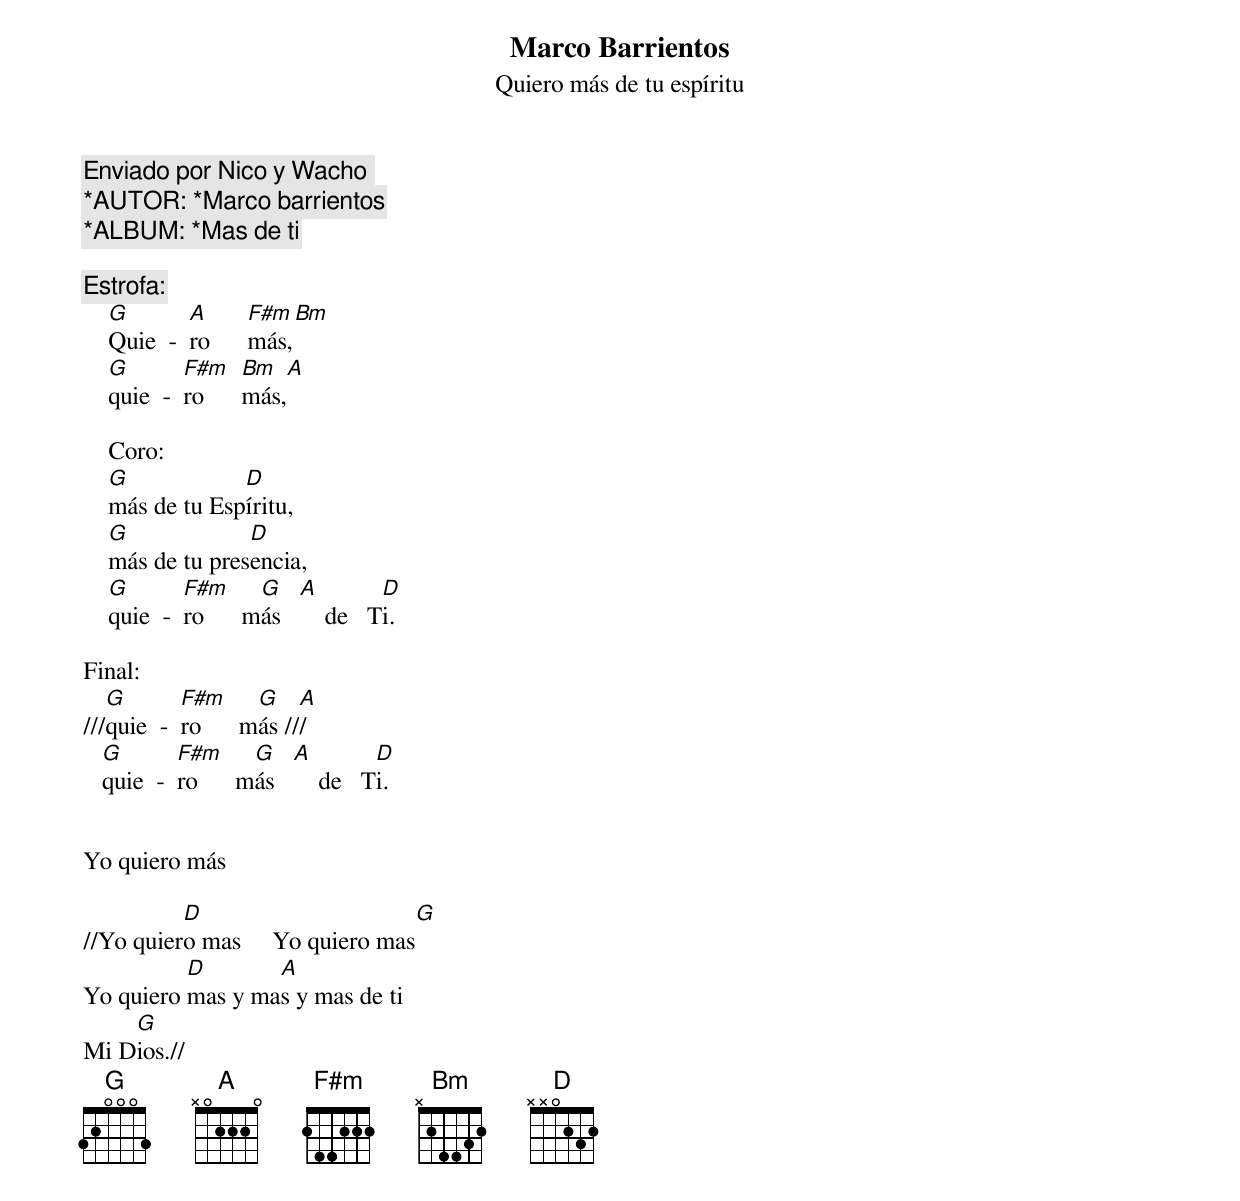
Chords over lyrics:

   Marco Barrientos
   Quiero más de tu espíritu

    Enviado por Nico y Wacho <nicolas_indacochea@hotmail.com>
    *AUTOR: *Marco barrientos
    *ALBUM: *Mas de ti

    Estrofa:
    G        A       F#m Bm
    Quie  -  ro      más,
    G        F#m     Bm   A
    quie  -  ro      más,

    Coro:
    G            D
    más de tu Espíritu,
    G             D
    más de tu presencia,
    G        F#m      G    A         D
    quie  -  ro      más       de   Ti.

Final:
   G        F#m      G    A
///quie  -  ro      más ///
   G        F#m      G    A         D
   quie  -  ro      más       de   Ti.


Yo quiero más

          D                       G
//Yo quiero mas     Yo quiero mas
          D       A
Yo quiero mas y mas y mas de ti
    G
Mi Dios.//
